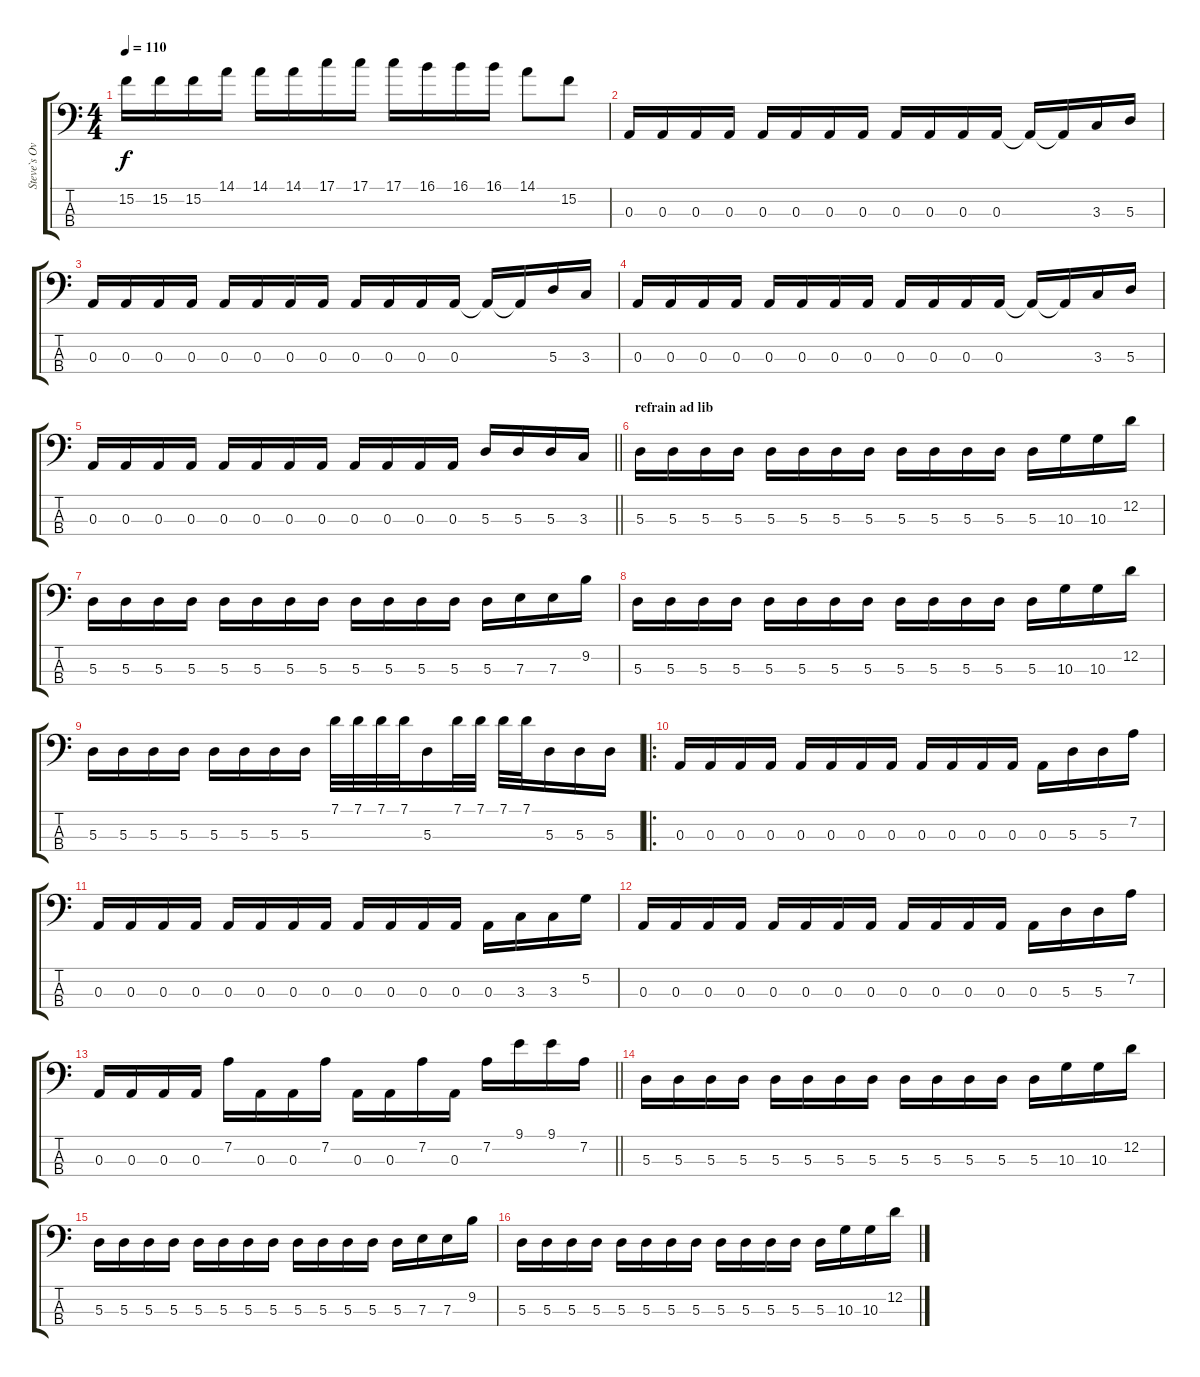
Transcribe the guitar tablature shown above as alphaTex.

\track ("Steve`s Overdub " "Steve`s Ov") {instrument electricbasspick}
\staff {score tabs}
\tuning (G2 D2 A1 E1) {hide}
\ts (4 4)
\tempo 110
\clef f4
\ks c
15.2.16{dy f} 15.2.16 15.2.16 14.1.16 14.1.16 14.1.16 17.1.16 17.1.16 17.1.16 16.1.16 16.1.16 16.1.16 14.1.8 15.2.8 |
0.3.16 0.3.16 0.3.16 0.3.16 0.3.16 0.3.16 0.3.16 0.3.16 0.3.16 0.3.16 0.3.16 0.3.16 0.3{t}.16 0.3{t}.16 3.3.16 5.3.16 |
0.3.16 0.3.16 0.3.16 0.3.16 0.3.16 0.3.16 0.3.16 0.3.16 0.3.16 0.3.16 0.3.16 0.3.16 0.3{t}.16 0.3{t}.16 5.3.16 3.3.16 |
0.3.16 0.3.16 0.3.16 0.3.16 0.3.16 0.3.16 0.3.16 0.3.16 0.3.16 0.3.16 0.3.16 0.3.16 0.3{t}.16 0.3{t}.16 3.3.16 5.3.16 |
\barLineRight lightlight
0.3.16 0.3.16 0.3.16 0.3.16 0.3.16 0.3.16 0.3.16 0.3.16 0.3.16 0.3.16 0.3.16 0.3.16 5.3.16 5.3.16 5.3.16 3.3.16 |
\section ("" "refrain ad lib")
5.3.16 5.3.16 5.3.16 5.3.16 5.3.16 5.3.16 5.3.16 5.3.16 5.3.16 5.3.16 5.3.16 5.3.16 5.3.16 10.3.16 10.3.16 12.2.16 |
5.3.16 5.3.16 5.3.16 5.3.16 5.3.16 5.3.16 5.3.16 5.3.16 5.3.16 5.3.16 5.3.16 5.3.16 5.3.16 7.3.16 7.3.16 9.2.16 |
5.3.16 5.3.16 5.3.16 5.3.16 5.3.16 5.3.16 5.3.16 5.3.16 5.3.16 5.3.16 5.3.16 5.3.16 5.3.16 10.3.16 10.3.16 12.2.16 |
5.3.16 5.3.16 5.3.16 5.3.16 5.3.16 5.3.16 5.3.16 5.3.16 7.1.32 7.1.32 7.1.32 7.1.32 5.3.16 7.1.32 7.1.32 7.1.32 7.1.32 5.3.16 5.3.16 5.3.16 |
\ro
0.3.16 0.3.16 0.3.16 0.3.16 0.3.16 0.3.16 0.3.16 0.3.16 0.3.16 0.3.16 0.3.16 0.3.16 0.3.16 5.3.16 5.3.16 7.2.16 |
0.3.16 0.3.16 0.3.16 0.3.16 0.3.16 0.3.16 0.3.16 0.3.16 0.3.16 0.3.16 0.3.16 0.3.16 0.3.16 3.3.16 3.3.16 5.2.16 |
0.3.16 0.3.16 0.3.16 0.3.16 0.3.16 0.3.16 0.3.16 0.3.16 0.3.16 0.3.16 0.3.16 0.3.16 0.3.16 5.3.16 5.3.16 7.2.16 |
\barLineRight lightlight
0.3.16 0.3.16 0.3.16 0.3.16 7.2.16 0.3.16 0.3.16 7.2.16 0.3.16 0.3.16 7.2.16 0.3.16 7.2.16 9.1.16 9.1.16 7.2.16 |
5.3.16 5.3.16 5.3.16 5.3.16 5.3.16 5.3.16 5.3.16 5.3.16 5.3.16 5.3.16 5.3.16 5.3.16 5.3.16 10.3.16 10.3.16 12.2.16 |
5.3.16 5.3.16 5.3.16 5.3.16 5.3.16 5.3.16 5.3.16 5.3.16 5.3.16 5.3.16 5.3.16 5.3.16 5.3.16 7.3.16 7.3.16 9.2.16 |
5.3.16 5.3.16 5.3.16 5.3.16 5.3.16 5.3.16 5.3.16 5.3.16 5.3.16 5.3.16 5.3.16 5.3.16 5.3.16 10.3.16 10.3.16 12.2.16
